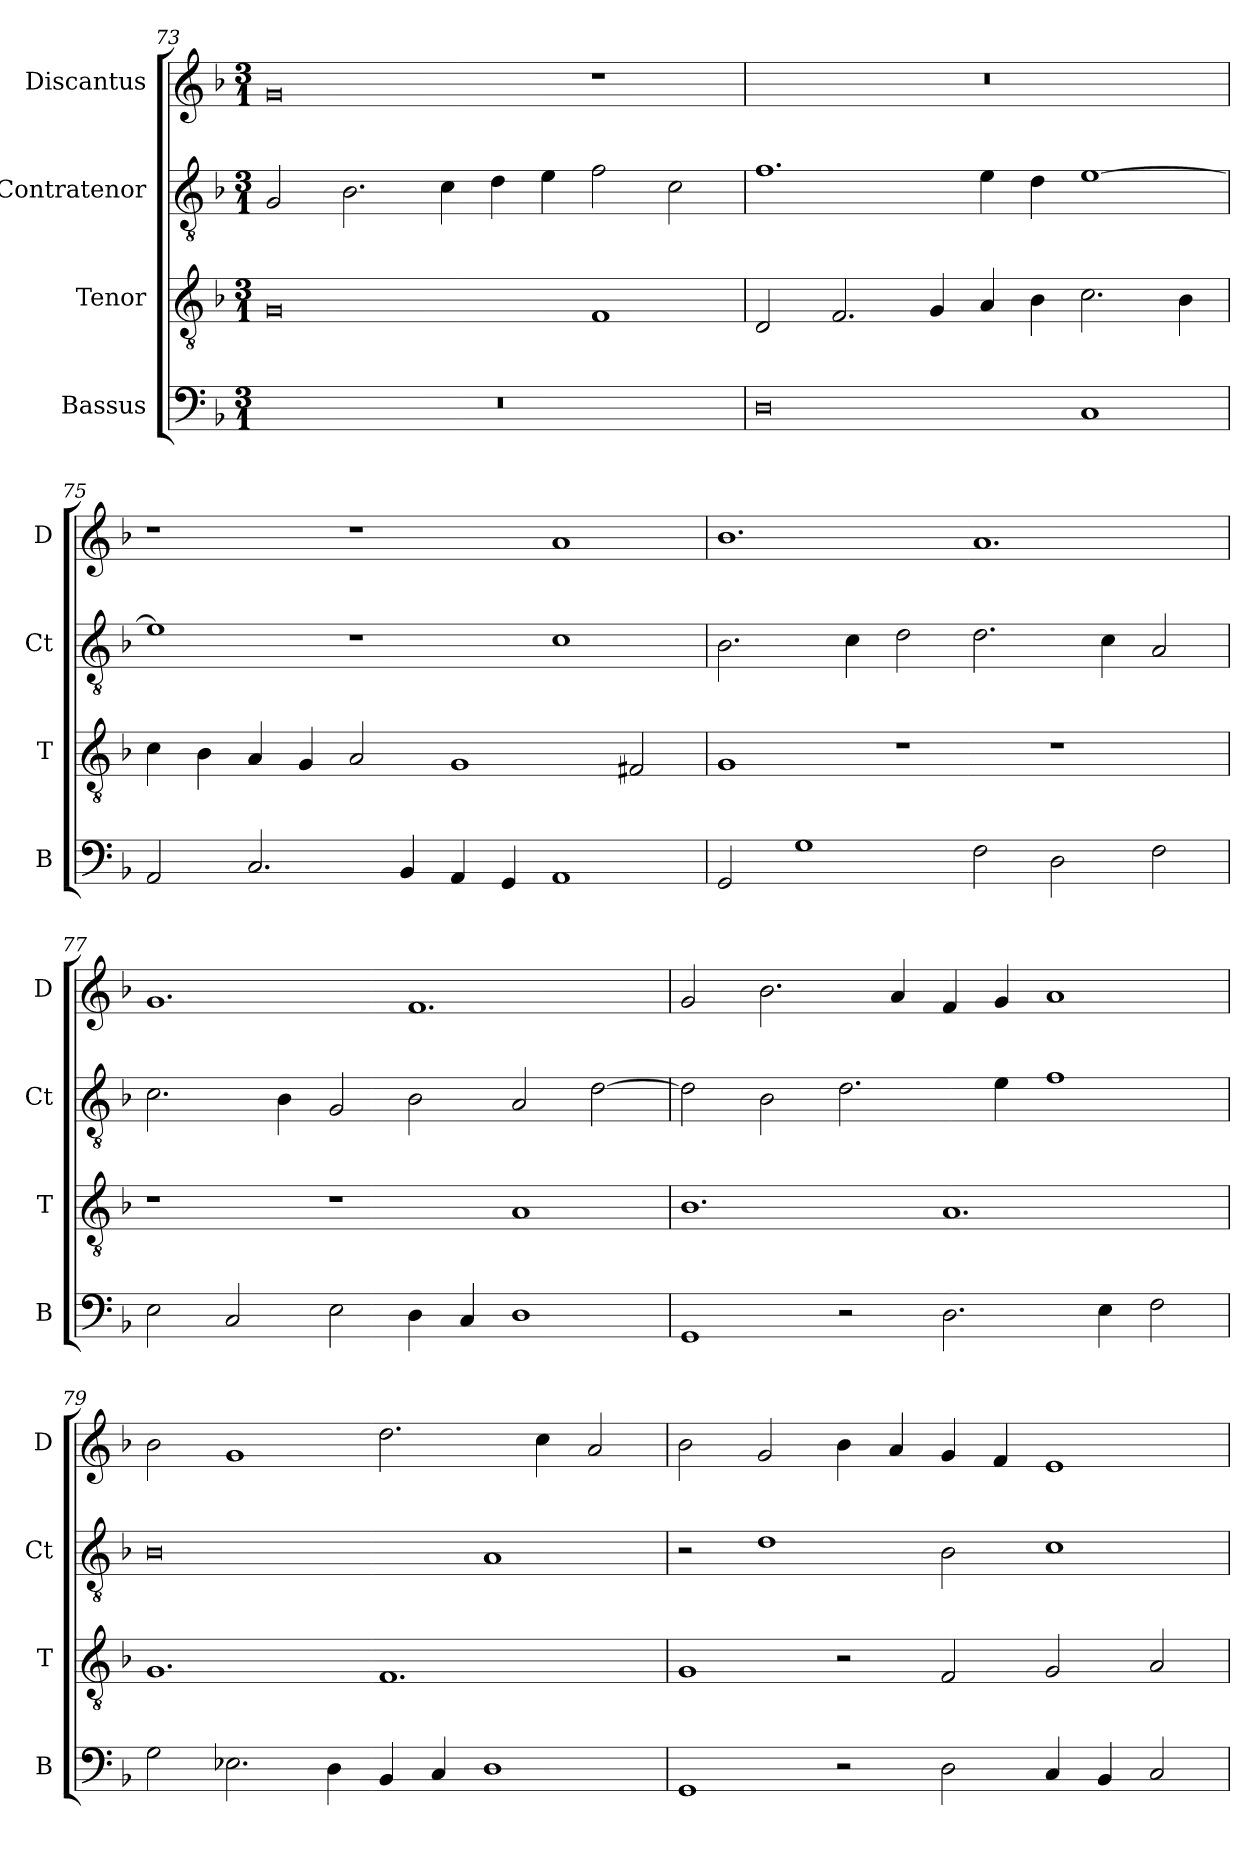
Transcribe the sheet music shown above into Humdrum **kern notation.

**kern	**kern	**kern	**kern
*part4	*part3	*part2	*part1
*staff4	*staff3	*staff2	*staff1
*I"Bassus	*I"Tenor	*I"Contratenor	*I"Discantus
*I'B	*I'T	*I'Ct	*I'D
*clefF4	*clefGv2	*clefGv2	*clefG2
*k[b-]	*k[b-]	*k[b-]	*k[b-]
*M3/1	*M3/1	*M3/1	*M3/1
=73	=73	=73	=73
0.r	0G	2G/	0g
.	.	2.B-\	.
.	.	4c\	.
.	.	4d\	.
.	.	4e\	.
.	1F	2f\	1r
.	.	2c\	.
=74	=74	=74	=74
0D	2D/	1.f	0.r
.	2.F/	.	.
.	4G/	.	.
.	4A/	4e\	.
.	4B-\	4d\	.
1C	2.c\	[1e	.
.	4B-\	.	.
=75	=75	=75	=75
2AA/	4c\	1e]	1r
.	4B-\	.	.
2.C/	4A/	.	.
.	4G/	.	.
.	2A/	1r	1r
4BB-/	.	.	.
4AA/	1G	.	.
4GG/	.	.	.
1AA	.	1c	1a
.	2F#X/	.	.
=76	=76	=76	=76
2GG/	1G	2.B-\	1.b-
1G	.	.	.
.	.	4c\	.
.	1r	2d\	.
2F\	.	2.d\	1.a
2D\	1r	.	.
.	.	4c\	.
2F\	.	2A/	.
=77	=77	=77	=77
2E\	1r	2.c\	1.g
2C/	.	.	.
.	.	4B-\	.
2E\	1r	2G/	.
4D\	.	2B-\	1.f
4C/	.	.	.
1D	1A	2A/	.
.	.	[2d\	.
=78	=78	=78	=78
1GG	1.B-	2d\]	2g/
.	.	2B-\	2.b-\
2r	.	2.d\	.
.	.	.	4a/
2.D\	1.A	.	4f/
.	.	4e\	4g/
.	.	1f	1a
4E\	.	.	.
2F\	.	.	.
=79	=79	=79	=79
2G\	1.G	0B-	2b-\
2.E-X\	.	.	1g
4D\	.	.	.
4BB-/	1.F	.	2.dd\
4C/	.	.	.
1D	.	1A	.
.	.	.	4cc\
.	.	.	2a/
=80	=80	=80	=80
1GG	1G	2r	2b-\
.	.	1d	2g/
2r	2r	.	4b-\
.	.	.	4a/
2D\	2F/	2B-\	4g/
.	.	.	4f/
4C/	2G/	1c	1e
4BB-/	.	.	.
2C/	2A/	.	.
=	=	=	=
*-	*-	*-	*-
